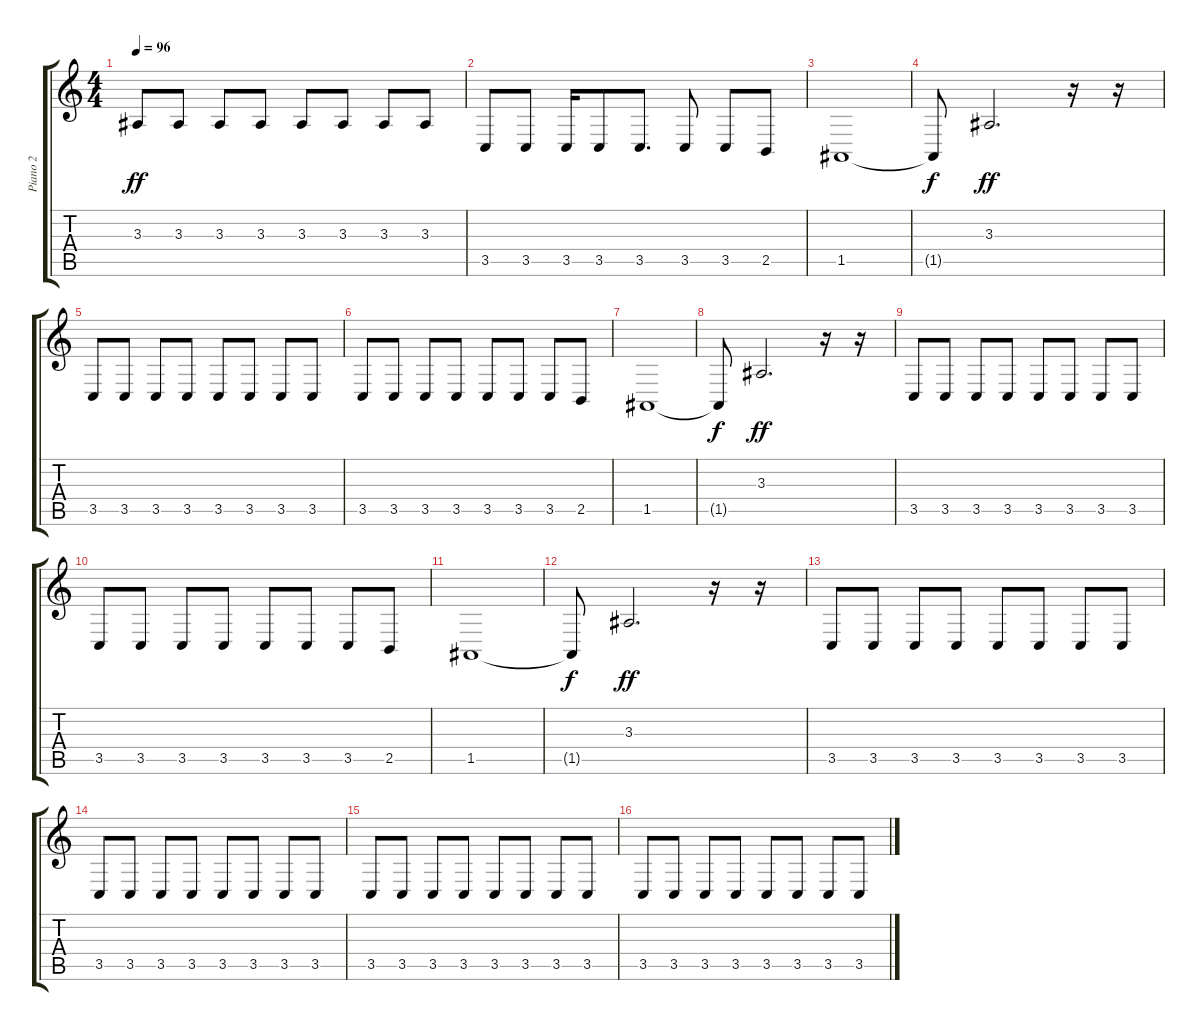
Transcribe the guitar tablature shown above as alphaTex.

\track ("Piano 2" "Piano 2") {instrument brightacousticpiano}
\staff {score tabs}
\tuning (E4 B3 G3 D3 A2 E2) {hide}
\ts (4 4)
\tempo 96
\clef g2
\ks c
3.3.8{dy ff} 3.3.8 3.3.8 3.3.8 3.3.8 3.3.8 3.3.8 3.3.8 |
3.5.8 3.5.8 3.5.16 3.5.8 3.5.8{d} 3.5.8 3.5.8 2.5.8 |
1.5.1 |
1.5{t}.8{dy f} 3.3.2{d dy ff} r.16 r.16 |
3.5.8 3.5.8 3.5.8 3.5.8 3.5.8 3.5.8 3.5.8 3.5.8 |
3.5.8 3.5.8 3.5.8 3.5.8 3.5.8 3.5.8 3.5.8 2.5.8 |
1.5.1 |
1.5{t}.8{dy f} 3.3.2{d dy ff} r.16 r.16 |
3.5.8 3.5.8 3.5.8 3.5.8 3.5.8 3.5.8 3.5.8 3.5.8 |
3.5.8 3.5.8 3.5.8 3.5.8 3.5.8 3.5.8 3.5.8 2.5.8 |
1.5.1 |
1.5{t}.8{dy f} 3.3.2{d dy ff} r.16 r.16 |
3.5.8 3.5.8 3.5.8 3.5.8 3.5.8 3.5.8 3.5.8 3.5.8 |
3.5.8 3.5.8 3.5.8 3.5.8 3.5.8 3.5.8 3.5.8 3.5.8 |
3.5.8 3.5.8 3.5.8 3.5.8 3.5.8 3.5.8 3.5.8 3.5.8 |
3.5.8 3.5.8 3.5.8 3.5.8 3.5.8 3.5.8 3.5.8 3.5.8
